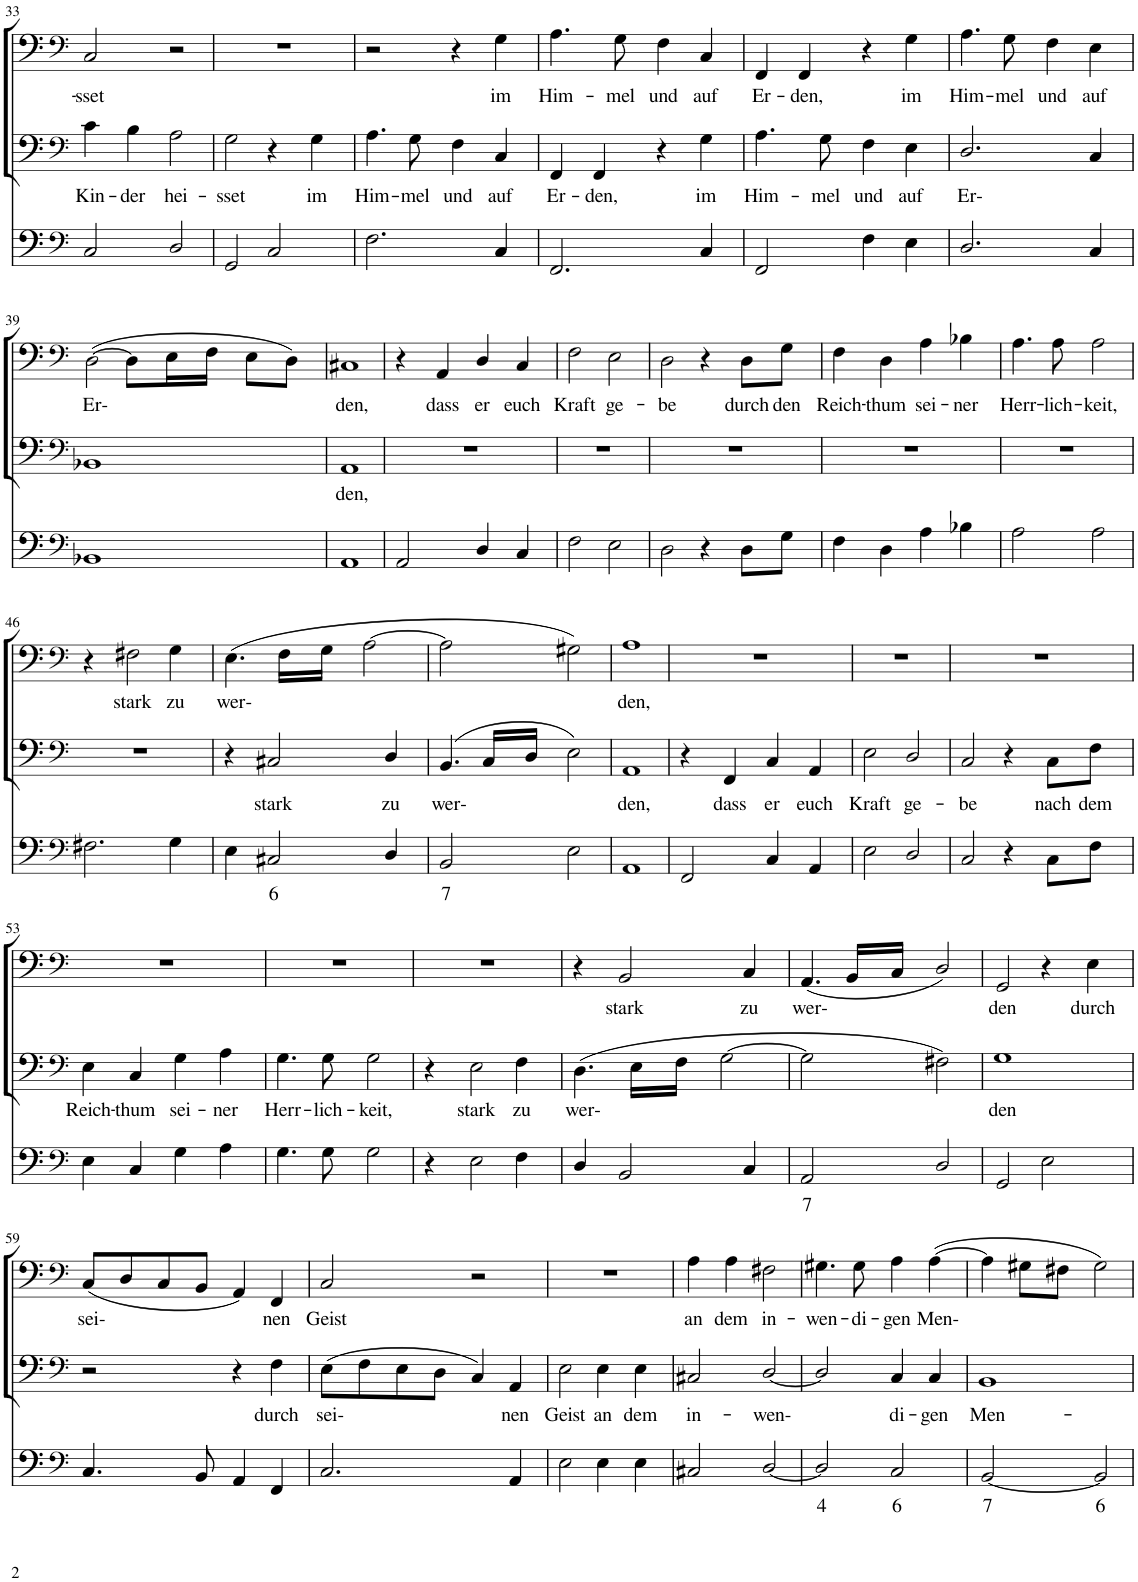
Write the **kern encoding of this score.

**kern	**text	**kern	**text	**kern	**text
*part3	*part3	*part2	*part2	*part1	*part1
*staff3	*staff3	*staff2	*staff2	*staff1	*staff1
*I"Continuo	*	*I"Bass II	*	*I"Bass I	*
!!LO:PB:g=z
*clefF4	*	*clefF4	*	*clefF4	*
*k[]	*	*k[]	*	*k[]	*
*M4/4	*	*M4/4	*	*M4/4	*
=33	=33	=33	=33	=33	=33
!	!	!	!LO:LY:b	!	!LO:LY:b
2C/	.	4c\	Kin-	2C/	sset
!	!	!	!LO:LY:b	!	!
.	.	4B\	der	.	.
!	!	!	!LO:LY:b	!	!
2D/	.	2A\	hei-	2r	.
=34	=34	=34	=34	=34	=34
!	!	!	!LO:LY:b	!	!
2GG/	.	2G\	sset	1r	.
2C/	.	4r	.	.	.
!	!	!	!LO:LY:b	!	!
.	.	4G\	im	.	.
=35	=35	=35	=35	=35	=35
!	!	!	!LO:LY:b	!	!
2.F\	.	4.A\	Him-	2r	.
!	!	!	!LO:LY:b	!	!
.	.	8G\	mel	.	.
!	!	!	!LO:LY:b	!	!
.	.	4F\	und	4r	.
!	!	!	!LO:LY:b	!	!LO:LY:b
4C/	.	4C/	auf	4G\	im
=36	=36	=36	=36	=36	=36
!	!	!	!LO:LY:b	!	!LO:LY:b
2.FF/	.	4FF/	Er-	4.A\	Him-
!	!	!	!LO:LY:b	!	!
.	.	4FF/	den,	.	.
!	!	!	!	!	!LO:LY:b
.	.	.	.	8G\	mel
!	!	!	!	!	!LO:LY:b
.	.	4r	.	4F\	und
!	!	!	!LO:LY:b	!	!LO:LY:b
4C/	.	4G\	im	4C/	auf
=37	=37	=37	=37	=37	=37
!	!	!	!LO:LY:b	!	!LO:LY:b
2FF/	.	4.A\	Him-	4FF/	Er-
!	!	!	!	!	!LO:LY:b
.	.	.	.	4FF/	den,
!	!	!	!LO:LY:b	!	!
.	.	8G\	mel	.	.
!	!	!	!LO:LY:b	!	!
4F\	.	4F\	und	4r	.
!	!	!	!LO:LY:b	!	!LO:LY:b
4E\	.	4E\	auf	4G\	im
=38	=38	=38	=38	=38	=38
!	!	!	!LO:LY:b	!	!LO:LY:b
2.D/	.	2.D/	Er-	4.A\	Him-
!	!	!	!	!	!LO:LY:b
.	.	.	.	8G\	mel
!	!	!	!	!	!LO:LY:b
.	.	.	.	4F\	und
!	!	!	!	!	!LO:LY:b
4C/	.	4C/	.	4E\	auf
!!LO:LB:g=z
=39	=39	=39	=39	=39	=39
*clefF4	*	*clefF4	*	*clefF4	*
!	!	!	!	!	!LO:LY:b
1BB-X	.	1BB-X	.	([2D\	Er-
.	.	.	.	8D\L]	.
.	.	.	.	16E\L	.
.	.	.	.	16F\JJ	.
.	.	.	.	8E\L	.
.	.	.	.	8D\J)	.
=40	=40	=40	=40	=40	=40
!	!	!	!LO:LY:b	!	!LO:LY:b
1AA	.	1AA	den,	1C#X	den,
=41	=41	=41	=41	=41	=41
2AA/	.	1r	.	4r	.
!	!	!	!	!	!LO:LY:b
.	.	.	.	4AA/	dass
!	!	!	!	!	!LO:LY:b
4D/	.	.	.	4D/	er
!	!	!	!	!	!LO:LY:b
4C/	.	.	.	4C/	euch
=42	=42	=42	=42	=42	=42
!	!	!	!	!	!LO:LY:b
2F\	.	1r	.	2F\	Kraft
!	!	!	!	!	!LO:LY:b
2E\	.	.	.	2E\	ge-
=43	=43	=43	=43	=43	=43
!	!	!	!	!	!LO:LY:b
2D\	.	1r	.	2D\	be
4r	.	.	.	4r	.
!	!	!	!	!	!LO:LY:b
8D\L	.	.	.	8D\L	durch
!	!	!	!	!	!LO:LY:b
8G\J	.	.	.	8G\J	den
=44	=44	=44	=44	=44	=44
!	!	!	!	!	!LO:LY:b
4F\	.	1r	.	4F\	Reich-
!	!	!	!	!	!LO:LY:b
4D\	.	.	.	4D\	thum
!	!	!	!	!	!LO:LY:b
4A\	.	.	.	4A\	sei-
!	!	!	!	!	!LO:LY:b
4B-X\	.	.	.	4B-X\	ner
=45	=45	=45	=45	=45	=45
!	!	!	!	!	!LO:LY:b
2A\	.	1r	.	4.A\	Herr-
!	!	!	!	!	!LO:LY:b
.	.	.	.	8A\	lich-
!	!	!	!	!	!LO:LY:b
2A\	.	.	.	2A\	keit,
!!LO:LB:g=z
=46	=46	=46	=46	=46	=46
*clefF4	*	*clefF4	*	*clefF4	*
2.F#X\	.	1r	.	4r	.
!	!	!	!	!	!LO:LY:b
.	.	.	.	2F#X\	stark
!	!	!	!	!	!LO:LY:b
4G\	.	.	.	4G\	zu
=47	=47	=47	=47	=47	=47
!	!	!	!	!	!LO:LY:b
4E\	.	4r	.	(4.E\	wer-
!	!LO:LY:b	!	!LO:LY:b	!	!
2C#X/	6	2C#X/	stark	.	.
.	.	.	.	16F\LL	.
.	.	.	.	16G\JJ	.
.	.	.	.	[2A\	.
!	!	!	!LO:LY:b	!	!
4D/	.	4D/	zu	.	.
=48	=48	=48	=48	=48	=48
!	!LO:LY:b	!	!LO:LY:b	!	!
2BB/	7	(4.BB/	wer-	2A\]	.
.	.	16C/LL	.	.	.
.	.	16D/JJ	.	.	.
2E\	.	2E\)	.	2G#X\)	.
=49	=49	=49	=49	=49	=49
!	!	!	!LO:LY:b	!	!LO:LY:b
1AA	.	1AA	den,	1A	den,
=50	=50	=50	=50	=50	=50
2FF/	.	4r	.	1r	.
!	!	!	!LO:LY:b	!	!
.	.	4FF/	dass	.	.
!	!	!	!LO:LY:b	!	!
4C/	.	4C/	er	.	.
!	!	!	!LO:LY:b	!	!
4AA/	.	4AA/	euch	.	.
=51	=51	=51	=51	=51	=51
!	!	!	!LO:LY:b	!	!
2E\	.	2E\	Kraft	1r	.
!	!	!	!LO:LY:b	!	!
2D/	.	2D/	ge-	.	.
=52	=52	=52	=52	=52	=52
!	!	!	!LO:LY:b	!	!
2C/	.	2C/	be	1r	.
4r	.	4r	.	.	.
!	!	!	!LO:LY:b	!	!
8C\L	.	8C\L	nach	.	.
!	!	!	!LO:LY:b	!	!
8F\J	.	8F\J	dem	.	.
!!LO:LB:g=z
=53	=53	=53	=53	=53	=53
*clefF4	*	*clefF4	*	*clefF4	*
!	!	!	!LO:LY:b	!	!
4E\	.	4E\	Reich-	1r	.
!	!	!	!LO:LY:b	!	!
4C/	.	4C/	thum	.	.
!	!	!	!LO:LY:b	!	!
4G\	.	4G\	sei-	.	.
!	!	!	!LO:LY:b	!	!
4A\	.	4A\	ner	.	.
=54	=54	=54	=54	=54	=54
!	!	!	!LO:LY:b	!	!
4.G\	.	4.G\	Herr-	1r	.
!	!	!	!LO:LY:b	!	!
8G\	.	8G\	lich-	.	.
!	!	!	!LO:LY:b	!	!
2G\	.	2G\	keit,	.	.
=55	=55	=55	=55	=55	=55
4r	.	4r	.	1r	.
!	!	!	!LO:LY:b	!	!
2E\	.	2E\	stark	.	.
!	!	!	!LO:LY:b	!	!
4F\	.	4F\	zu	.	.
=56	=56	=56	=56	=56	=56
!	!	!	!LO:LY:b	!	!
4D/	.	(4.D\	wer-	4r	.
!	!	!	!	!	!LO:LY:b
2BB/	.	.	.	2BB/	stark
.	.	16E\LL	.	.	.
.	.	16F\JJ	.	.	.
.	.	[2G\	.	.	.
!	!	!	!	!	!LO:LY:b
4C/	.	.	.	4C/	zu
=57	=57	=57	=57	=57	=57
!	!LO:LY:b	!	!	!	!LO:LY:b
2AA/	7	2G\]	.	(4.AA/	wer-
.	.	.	.	16BB/LL	.
.	.	.	.	16C/JJ	.
2D/	.	2F#X\)	.	2D/)	.
=58	=58	=58	=58	=58	=58
!	!	!	!LO:LY:b	!	!LO:LY:b
2GG/	.	1G	den	2GG/	den
2E\	.	.	.	4r	.
!	!	!	!	!	!LO:LY:b
.	.	.	.	4E\	durch
!!LO:LB:g=z
=59	=59	=59	=59	=59	=59
*clefF4	*	*clefF4	*	*clefF4	*
!	!	!	!	!	!LO:LY:b
4.C/	.	2r	.	(8C/L	sei-
.	.	.	.	8D/	.
.	.	.	.	8C/	.
8BB/	.	.	.	8BB/J	.
4AA/	.	4r	.	4AA/)	.
!	!	!	!LO:LY:b	!	!LO:LY:b
4FF/	.	4F\	durch	4FF/	nen
=60	=60	=60	=60	=60	=60
!	!	!	!LO:LY:b	!	!LO:LY:b
2.C/	.	(8E\L	sei-	2C/	Geist
.	.	8F\	.	.	.
.	.	8E\	.	.	.
.	.	8D\J	.	.	.
.	.	4C/)	.	2r	.
!	!	!	!LO:LY:b	!	!
4AA/	.	4AA/	nen	.	.
=61	=61	=61	=61	=61	=61
!	!	!	!LO:LY:b	!	!
2E\	.	2E\	Geist	1r	.
!	!	!	!LO:LY:b	!	!
4E\	.	4E\	an	.	.
!	!	!	!LO:LY:b	!	!
4E\	.	4E\	dem	.	.
=62	=62	=62	=62	=62	=62
!	!	!	!LO:LY:b	!	!LO:LY:b
2C#X/	.	2C#X/	in-	4A\	an
!	!	!	!	!	!LO:LY:b
.	.	.	.	4A\	dem
!	!	!	!LO:LY:b	!	!LO:LY:b
[2D/	.	[2D/	wen-	2F#X\	in-
=63	=63	=63	=63	=63	=63
!	!LO:LY:b	!	!	!	!LO:LY:b
2D/]	4	2D/]	.	4.G#X\	wen-
!	!	!	!	!	!LO:LY:b
.	.	.	.	8G#\	di-
!	!LO:LY:b	!	!LO:LY:b	!	!LO:LY:b
2C/	6	4C/	di-	4A\	gen
!	!	!	!LO:LY:b	!	!LO:LY:b
.	.	4C/	gen	([4A\	Men-
=64	=64	=64	=64	=64	=64
!	!LO:LY:b	!	!LO:LY:b	!	!
[2BB/	7	1BB	Men-	4A\]	.
.	.	.	.	8G#X\L	.
.	.	.	.	8F#X\J	.
!	!LO:LY:b	!	!	!	!
2BB/]	6	.	.	2G#\)	.
=	=	=	=	=	=
*-	*-	*-	*-	*-	*-
